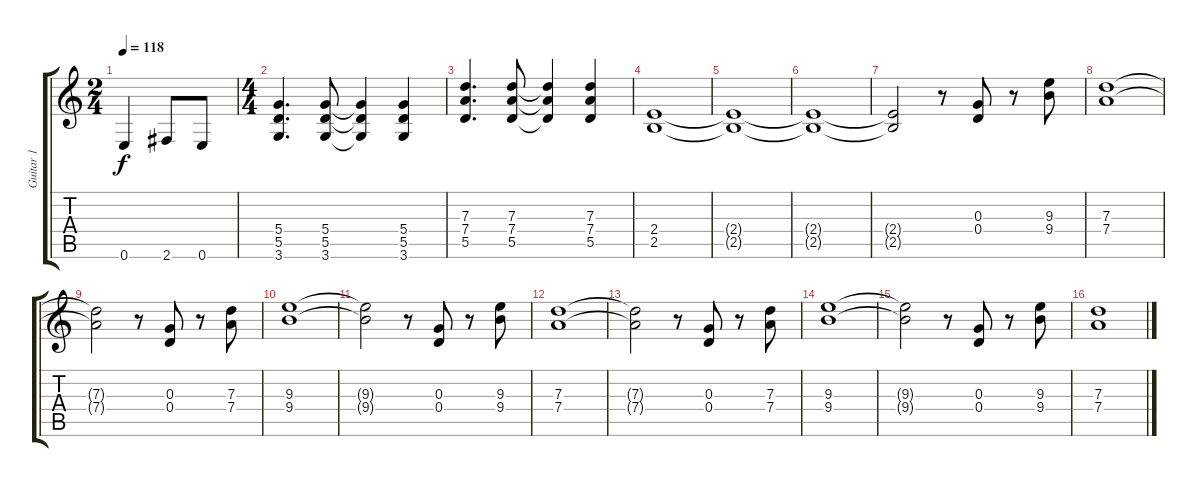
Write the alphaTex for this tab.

\track ("Guitar 1" "Guitar 1") {instrument overdrivenguitar}
\staff {score tabs}
\tuning (E4 B3 G3 D3 A2 E2) {hide}
\ts (2 4)
\tempo 118
\clef g2
\ks c
0.6.4{dy f} 2.6.8 0.6.8 |
\ts (4 4)
(5.4 5.5 3.6).4{d} (5.4 5.5 3.6).8 (5.4{t} 5.5{t} 3.6{t}).4 (5.4 5.5 3.6).4 |
(7.3 7.4 5.5).4{d} (7.3 7.4 5.5).8 (7.3{t} 7.4{t} 5.5{t}).4 (7.3 7.4 5.5).4 |
(2.4 2.5).1 |
(2.4{t} 2.5{t}).1 |
(2.4{t} 2.5{t}).1 |
(2.4{t} 2.5{t}).2 r.8 (0.3 0.4).8 r.8 (9.3 9.4).8 |
(7.3 7.4).1 |
(7.3{t} 7.4{t}).2 r.8 (0.3 0.4).8 r.8 (7.3 7.4).8 |
(9.3 9.4).1 |
(9.3{t} 9.4{t}).2 r.8 (0.3 0.4).8 r.8 (9.3 9.4).8 |
(7.3 7.4).1 |
(7.3{t} 7.4{t}).2 r.8 (0.3 0.4).8 r.8 (7.3 7.4).8 |
(9.3 9.4).1 |
(9.3{t} 9.4{t}).2 r.8 (0.3 0.4).8 r.8 (9.3 9.4).8 |
(7.3 7.4).1
